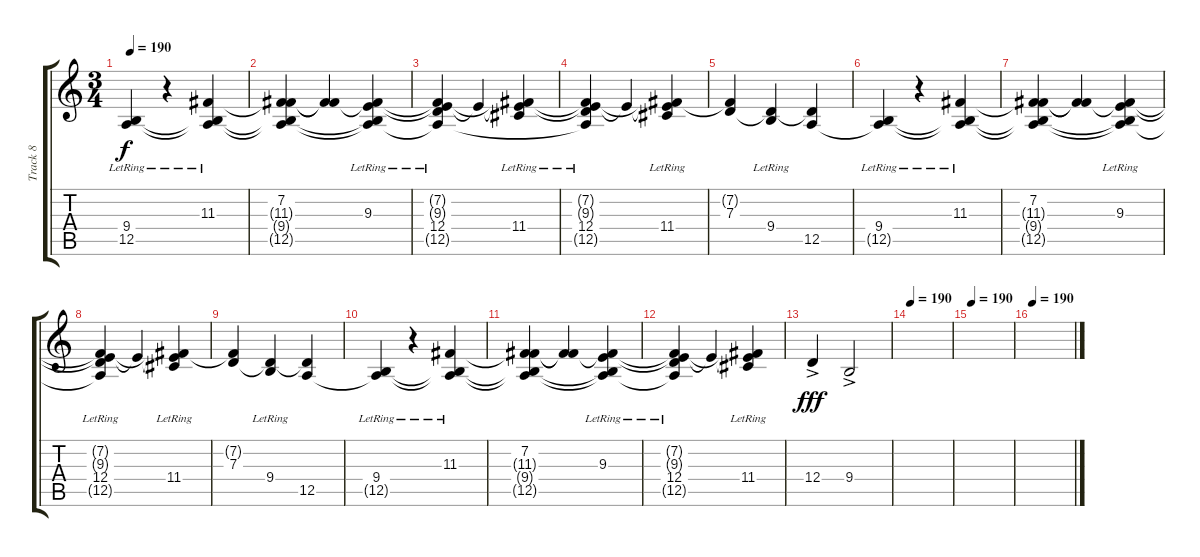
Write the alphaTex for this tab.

\track ("Track 8" "Track 8") {instrument choiraahs}
\staff {score tabs}
\tuning (E4 B3 G3 D3 A2 E2) {hide}
\ts (3 4)
\tempo 190
\clef g2
\ks c
(9.4{lr} 12.5{t}).4{dy f} r.4 (11.3{lr} 9.4{t} 12.5{t}).4 |
(7.2 11.3{t} 9.4{t} 12.5{t}).4{volume 7} (7.2{t} 11.3{t}).4 (7.2{t} 9.3{lr} 9.4{t} 12.5{t}).4 |
(7.2{t} 9.3{t} 12.4{lr} 12.5{t}).4 9.3{t}.4 (7.2{t} 9.3{t} 11.4{lr}).4 |
(7.2{t} 9.3{t} 12.4{lr} 12.5{t}).4 9.3{t}.4 (7.2{t} 9.3{t} 11.4{lr}).4 |
(7.2{t} 7.3).4 (7.3{t} 9.4{lr}).4 (7.3{t} 12.5).4 |
(9.4{lr} 12.5{t}).4 r.4 (11.3{lr} 9.4{t} 12.5{t}).4 |
(7.2 11.3{t} 9.4{t} 12.5{t}).4{volume 11} (7.2{t} 11.3{t}).4 (7.2{t} 9.3{lr} 9.4{t} 12.5{t}).4 |
(7.2{t} 9.3{t} 12.4{lr} 12.5{t}).4 9.3{t}.4 (7.2{t} 9.3{t} 11.4{lr}).4 |
(7.2{t} 7.3).4 (7.3{t} 9.4{lr}).4 (7.3{t} 12.5).4 |
(9.4{lr} 12.5{t}).4{volume 11} r.4 (11.3{lr} 9.4{t} 12.5{t}).4 |
(7.2 11.3{t} 9.4{t} 12.5{t}).4{volume 11} (7.2{t} 11.3{t}).4 (7.2{t} 9.3{lr} 9.4{t} 12.5{t}).4 |
(7.2{t} 9.3{t} 12.4{lr} 12.5{t}).4 9.3{t}.4 (7.2{t} 9.3{t} 11.4{lr}).4 |
12.4{ac}.4{dy fff} 9.4{ac}.2 |
\tempo 190
|
\tempo 190
|
\tempo 190
